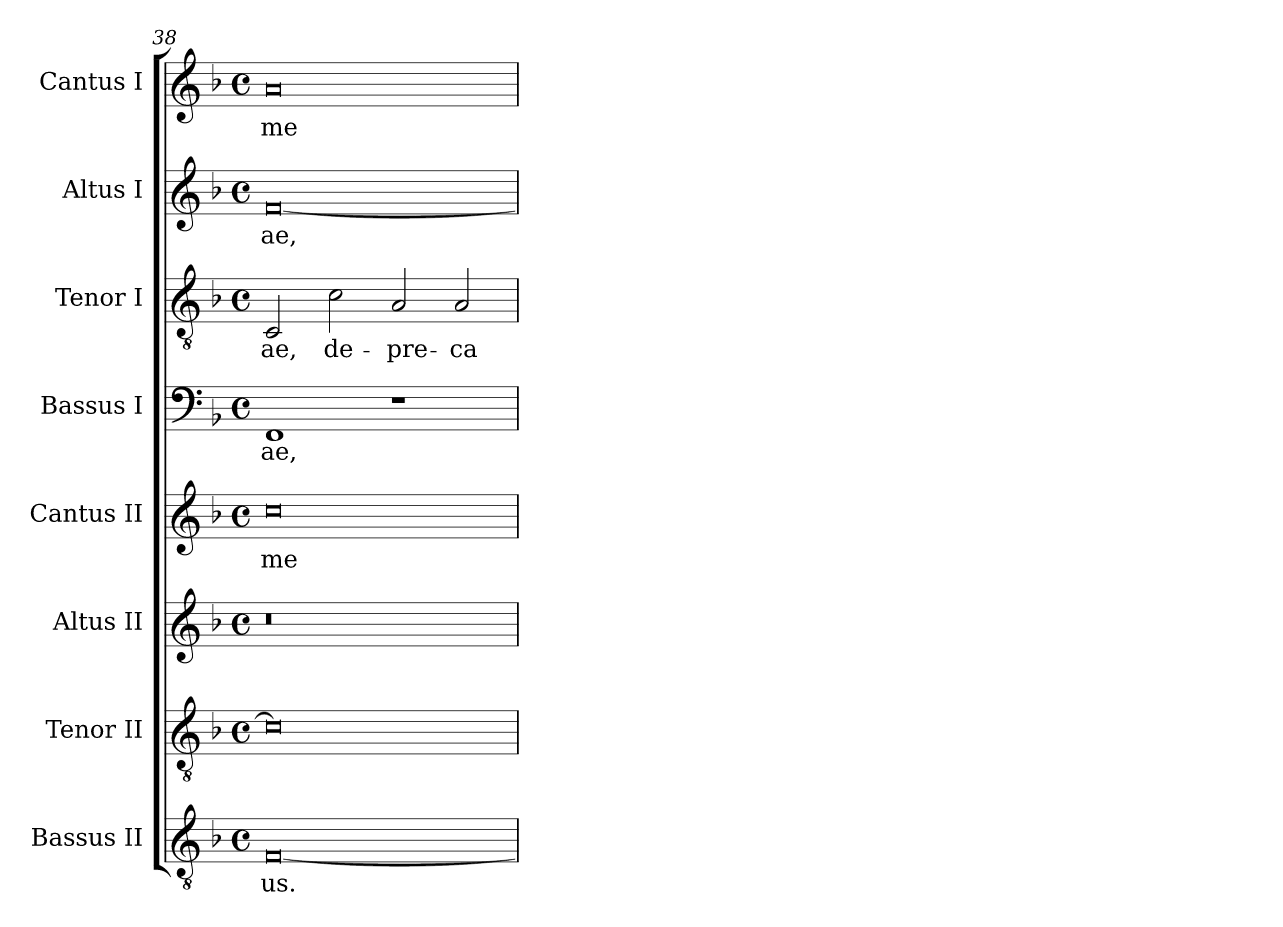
**kern	**text	**kern	**kern	**kern	**text	**kern	**text	**kern	**text	**kern	**text	**kern	**text
*part8	*part8	*part7	*part6	*part5	*part5	*part4	*part4	*part3	*part3	*part2	*part2	*part1	*part1
*staff8	*staff8	*staff7	*staff6	*staff5	*staff5	*staff4	*staff4	*staff3	*staff3	*staff2	*staff2	*staff1	*staff1
*I"Bassus II	*	*I"Tenor II	*I"Altus II	*I"Cantus II	*	*I"Bassus I	*	*I"Tenor I	*	*I"Altus I	*	*I"Cantus I	*
*clefGv2	*	*clefGv2	*clefG2	*clefG2	*	*clefF4	*	*clefGv2	*	*clefG2	*	*clefG2	*
*k[b-]	*	*k[b-]	*k[b-]	*k[b-]	*	*k[b-]	*	*k[b-]	*	*k[b-]	*	*k[b-]	*
*F:	*	*F:	*F:	*F:	*	*F:	*	*F:	*	*F:	*	*F:	*
*M4/4	*	*M4/4	*M4/4	*M4/4	*	*M4/4	*	*M4/4	*	*M4/4	*	*M4/4	*
*met(c)	*	*met(c)	*met(c)	*met(c)	*	*met(c)	*	*met(c)	*	*met(c)	*	*met(c)	*
=38	=38	=38	=38	=38	=38	=38	=38	=38	=38	=38	=38	=38	=38
!	!LO:LY:b:cj	!	!	!	!LO:LY:b:cj	!	!LO:LY:b:cj	!	!LO:LY:b:cj	!	!LO:LY:b:cj	!	!LO:LY:b:cj
[<0F	us.	0c]	0r	0cc	me-	1FF	ae,	2C/	-ae,	[<0f	-ae,	0a	me
!	!	!	!	!	!	!	!	!	!LO:LY:b:cj	!	!	!	!
.	.	.	.	.	.	.	.	2c\	de-	.	.	.	.
!	!	!	!	!	!	!	!	!	!LO:LY:b:cj	!	!	!	!
.	.	.	.	.	.	1r	.	2A/	-pre-	.	.	.	.
!	!	!	!	!	!	!	!	!	!LO:LY:b:cj	!	!	!	!
.	.	.	.	.	.	.	.	2A/	-ca-	.	.	.	.
=	=	=	=	=	=	=	=	=	=	=	=	=	=
*-	*-	*-	*-	*-	*-	*-	*-	*-	*-	*-	*-	*-	*-
